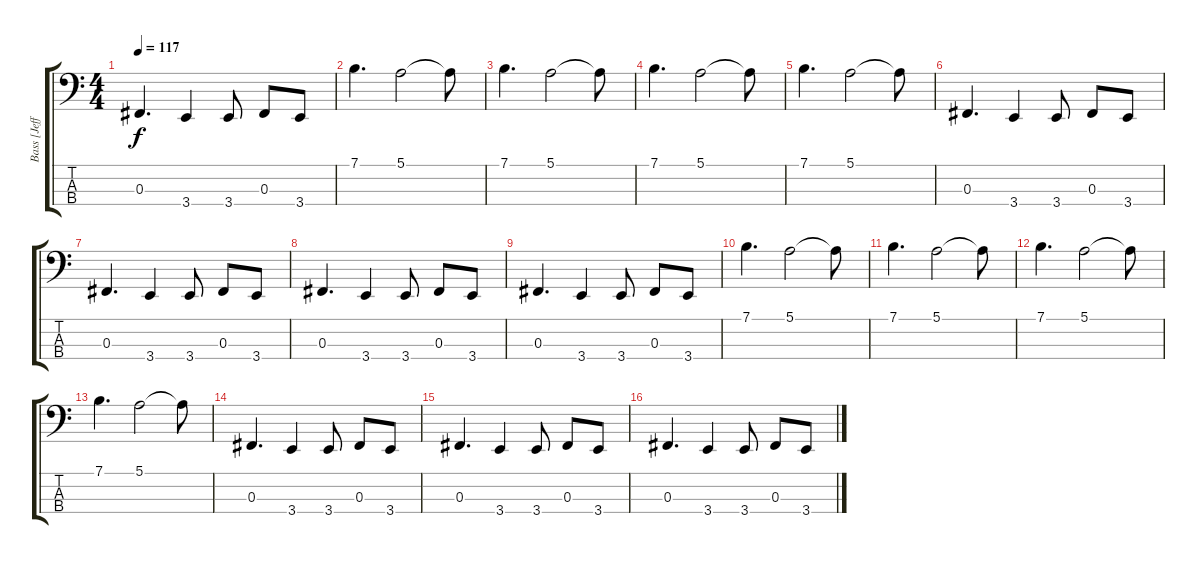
\track ("Bass [Jeff Caxide]" "Bass [Jeff") {instrument electricbasspick}
\staff {score tabs}
\tuning (E2 B1 Gb1 Db1) {hide}
\ts (4 4)
\tempo 117
\clef f4
\ks c
0.3.4{d dy f} 3.4.4 3.4.8 0.3.8 3.4.8 |
7.1.4{d} 5.1.2 5.1{t}.8 |
7.1.4{d} 5.1.2 5.1{t}.8 |
7.1.4{d} 5.1.2 5.1{t}.8 |
7.1.4{d} 5.1.2 5.1{t}.8 |
0.3.4{d} 3.4.4 3.4.8 0.3.8 3.4.8 |
0.3.4{d} 3.4.4 3.4.8 0.3.8 3.4.8 |
0.3.4{d} 3.4.4 3.4.8 0.3.8 3.4.8 |
0.3.4{d} 3.4.4 3.4.8 0.3.8 3.4.8 |
7.1.4{d} 5.1.2 5.1{t}.8 |
7.1.4{d} 5.1.2 5.1{t}.8 |
7.1.4{d} 5.1.2 5.1{t}.8 |
7.1.4{d} 5.1.2 5.1{t}.8 |
0.3.4{d} 3.4.4 3.4.8 0.3.8 3.4.8 |
0.3.4{d} 3.4.4 3.4.8 0.3.8 3.4.8 |
0.3.4{d} 3.4.4 3.4.8 0.3.8 3.4.8
